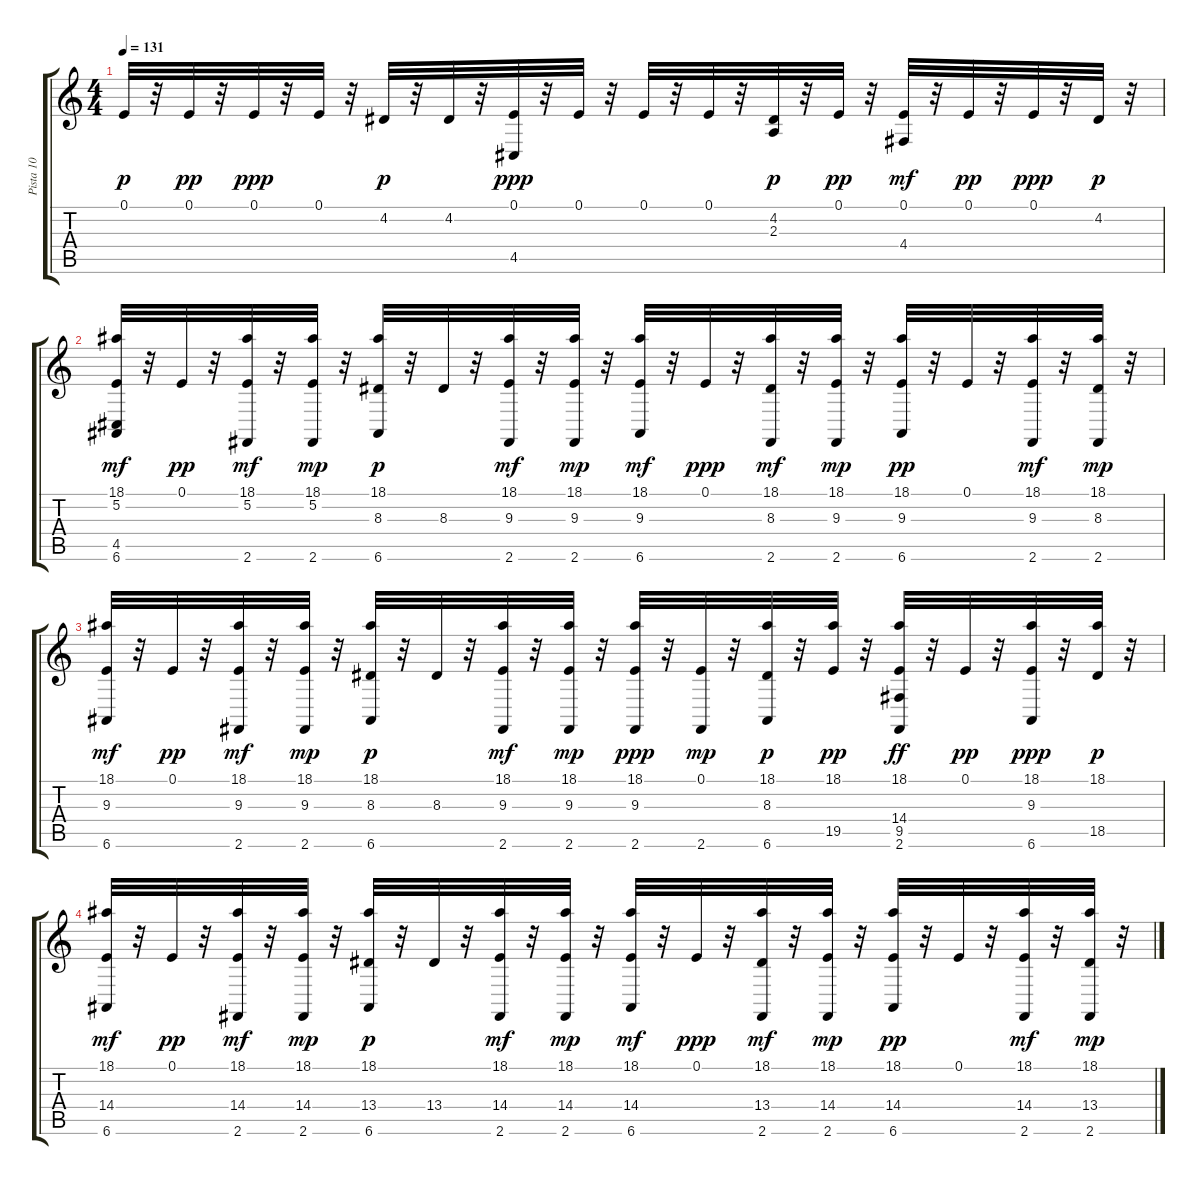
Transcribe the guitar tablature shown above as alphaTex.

\track ("Pista 10" "Pista 10") {instrument celesta}
\staff {score tabs}
\tuning (E4 B3 G3 D3 A2 E2) {hide}
\ts (4 4)
\tempo 131
\clef g2
\ks c
0.1.32{dy p} r.32 0.1.32{dy pp} r.32 0.1.32{dy ppp} r.32 0.1.32 r.32 4.2.32{dy p} r.32 4.2.32 r.32 (0.1 4.5).32{dy ppp} r.32 0.1.32 r.32 0.1.32 r.32 0.1.32 r.32 (4.2 2.3).32{dy p} r.32 0.1.32{dy pp} r.32 (0.1 4.4).32{dy mf} r.32 0.1.32{dy pp} r.32 0.1.32{dy ppp} r.32 4.2.32{dy p} r.32 |
(18.1 5.2 4.5 6.6).32{dy mf} r.32 0.1.32{dy pp} r.32 (18.1 5.2 2.6).32{dy mf} r.32 (18.1 5.2 2.6).32{dy mp} r.32 (18.1 8.3 6.6).32{dy p} r.32 8.3.32 r.32 (18.1 9.3 2.6).32{dy mf} r.32 (18.1 9.3 2.6).32{dy mp} r.32 (18.1 9.3 6.6).32{dy mf} r.32 0.1.32{dy ppp} r.32 (18.1 8.3 2.6).32{dy mf} r.32 (18.1 9.3 2.6).32{dy mp} r.32 (18.1 9.3 6.6).32{dy pp} r.32 0.1.32 r.32 (18.1 9.3 2.6).32{dy mf} r.32 (18.1 8.3 2.6).32{dy mp} r.32 |
(18.1 9.3 6.6).32{dy mf} r.32 0.1.32{dy pp} r.32 (18.1 9.3 2.6).32{dy mf} r.32 (18.1 9.3 2.6).32{dy mp} r.32 (18.1 8.3 6.6).32{dy p} r.32 8.3.32 r.32 (18.1 9.3 2.6).32{dy mf} r.32 (18.1 9.3 2.6).32{dy mp} r.32 (18.1 9.3 2.6).32{dy ppp} r.32 (0.1 2.6).32{dy mp} r.32 (18.1 8.3 6.6).32{dy p} r.32 (18.1 19.5).32{dy pp} r.32 (18.1 14.4 9.5 2.6).32{dy ff} r.32 0.1.32{dy pp} r.32 (18.1 9.3 6.6).32{dy ppp} r.32 (18.1 18.5).32{dy p} r.32 |
(18.1 14.4 6.6).32{dy mf} r.32 0.1.32{dy pp} r.32 (18.1 14.4 2.6).32{dy mf} r.32 (18.1 14.4 2.6).32{dy mp} r.32 (18.1 13.4 6.6).32{dy p} r.32 13.4.32 r.32 (18.1 14.4 2.6).32{dy mf} r.32 (18.1 14.4 2.6).32{dy mp} r.32 (18.1 14.4 6.6).32{dy mf} r.32 0.1.32{dy ppp} r.32 (18.1 13.4 2.6).32{dy mf} r.32 (18.1 14.4 2.6).32{dy mp} r.32 (18.1 14.4 6.6).32{dy pp} r.32 0.1.32 r.32 (18.1 14.4 2.6).32{dy mf} r.32 (18.1 13.4 2.6).32{dy mp} r.32
